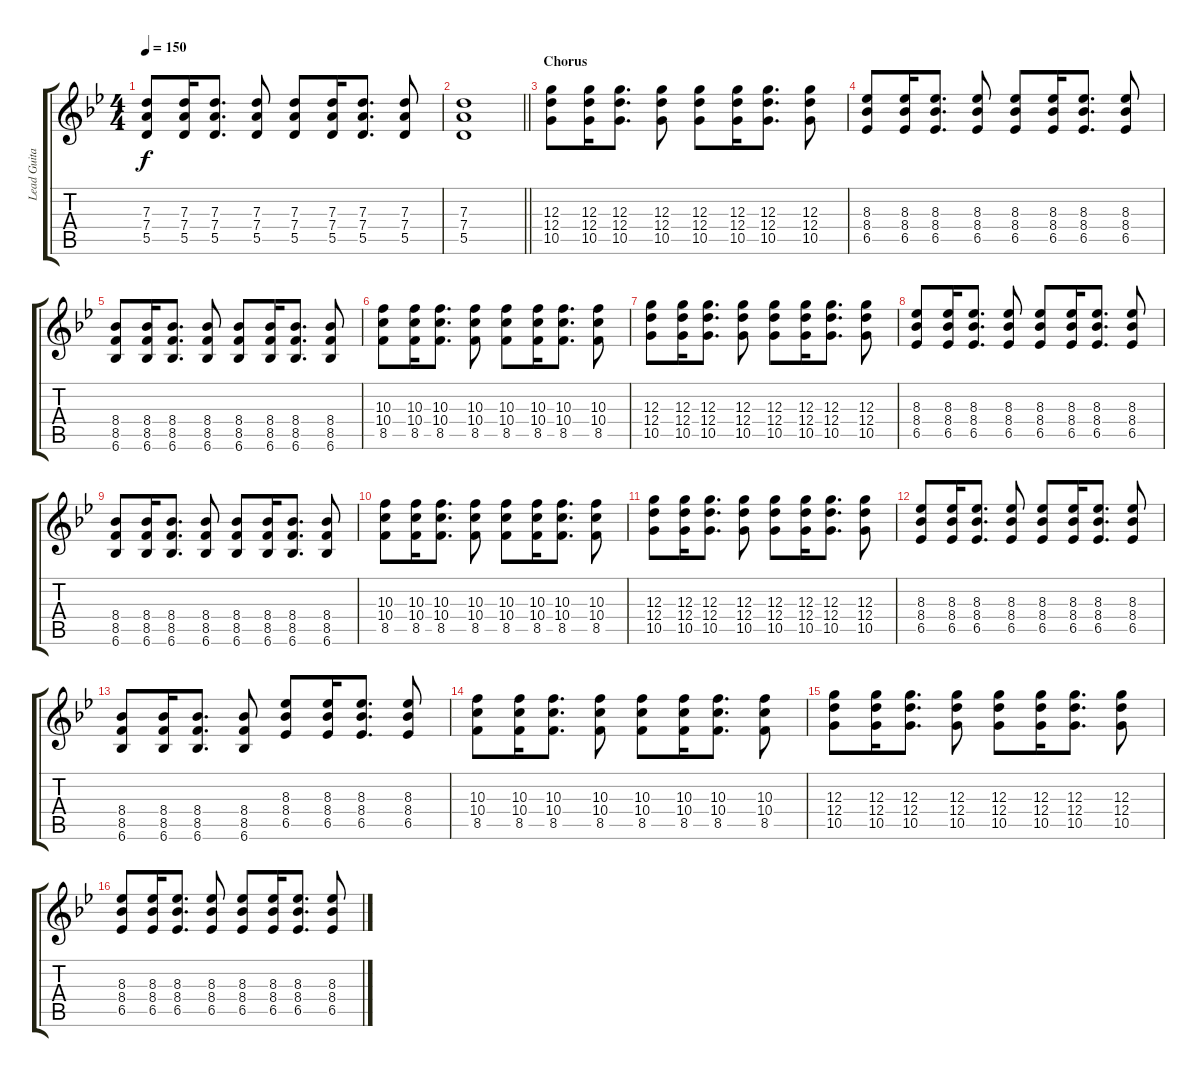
\track ("Lead Guitar" "Lead Guita") {instrument distortionguitar}
\staff {score tabs}
\tuning (E4 B3 G3 D3 A2 E2) {hide}
\ts (4 4)
\tempo 150
\clef g2
\ks bb
(7.3 7.4 5.5).8{dy f} (7.3 7.4 5.5).16 (7.3 7.4 5.5).8{d} (7.3 7.4 5.5).8 (7.3 7.4 5.5).8 (7.3 7.4 5.5).16 (7.3 7.4 5.5).8{d} (7.3 7.4 5.5).8 |
\barLineRight lightlight
(7.3 7.4 5.5).1 |
\section ("" "Chorus")
(12.3 12.4 10.5).8 (12.3 12.4 10.5).16 (12.3 12.4 10.5).8{d} (12.3 12.4 10.5).8 (12.3 12.4 10.5).8 (12.3 12.4 10.5).16 (12.3 12.4 10.5).8{d} (12.3 12.4 10.5).8 |
(8.3 8.4 6.5).8 (8.3 8.4 6.5).16 (8.3 8.4 6.5).8{d} (8.3 8.4 6.5).8 (8.3 8.4 6.5).8 (8.3 8.4 6.5).16 (8.3 8.4 6.5).8{d} (8.3 8.4 6.5).8 |
(8.4 8.5 6.6).8 (8.4 8.5 6.6).16 (8.4 8.5 6.6).8{d} (8.4 8.5 6.6).8 (8.4 8.5 6.6).8 (8.4 8.5 6.6).16 (8.4 8.5 6.6).8{d} (8.4 8.5 6.6).8 |
(10.3 10.4 8.5).8 (10.3 10.4 8.5).16 (10.3 10.4 8.5).8{d} (10.3 10.4 8.5).8 (10.3 10.4 8.5).8 (10.3 10.4 8.5).16 (10.3 10.4 8.5).8{d} (10.3 10.4 8.5).8 |
(12.3 12.4 10.5).8 (12.3 12.4 10.5).16 (12.3 12.4 10.5).8{d} (12.3 12.4 10.5).8 (12.3 12.4 10.5).8 (12.3 12.4 10.5).16 (12.3 12.4 10.5).8{d} (12.3 12.4 10.5).8 |
(8.3 8.4 6.5).8 (8.3 8.4 6.5).16 (8.3 8.4 6.5).8{d} (8.3 8.4 6.5).8 (8.3 8.4 6.5).8 (8.3 8.4 6.5).16 (8.3 8.4 6.5).8{d} (8.3 8.4 6.5).8 |
(8.4 8.5 6.6).8 (8.4 8.5 6.6).16 (8.4 8.5 6.6).8{d} (8.4 8.5 6.6).8 (8.4 8.5 6.6).8 (8.4 8.5 6.6).16 (8.4 8.5 6.6).8{d} (8.4 8.5 6.6).8 |
(10.3 10.4 8.5).8 (10.3 10.4 8.5).16 (10.3 10.4 8.5).8{d} (10.3 10.4 8.5).8 (10.3 10.4 8.5).8 (10.3 10.4 8.5).16 (10.3 10.4 8.5).8{d} (10.3 10.4 8.5).8 |
(12.3 12.4 10.5).8 (12.3 12.4 10.5).16 (12.3 12.4 10.5).8{d} (12.3 12.4 10.5).8 (12.3 12.4 10.5).8 (12.3 12.4 10.5).16 (12.3 12.4 10.5).8{d} (12.3 12.4 10.5).8 |
(8.3 8.4 6.5).8 (8.3 8.4 6.5).16 (8.3 8.4 6.5).8{d} (8.3 8.4 6.5).8 (8.3 8.4 6.5).8 (8.3 8.4 6.5).16 (8.3 8.4 6.5).8{d} (8.3 8.4 6.5).8 |
(8.4 8.5 6.6).8 (8.4 8.5 6.6).16 (8.4 8.5 6.6).8{d} (8.4 8.5 6.6).8 (8.3 8.4 6.5).8 (8.3 8.4 6.5).16 (8.3 8.4 6.5).8{d} (8.3 8.4 6.5).8 |
(10.3 10.4 8.5).8 (10.3 10.4 8.5).16 (10.3 10.4 8.5).8{d} (10.3 10.4 8.5).8 (10.3 10.4 8.5).8 (10.3 10.4 8.5).16 (10.3 10.4 8.5).8{d} (10.3 10.4 8.5).8 |
(12.3 12.4 10.5).8 (12.3 12.4 10.5).16 (12.3 12.4 10.5).8{d} (12.3 12.4 10.5).8 (12.3 12.4 10.5).8 (12.3 12.4 10.5).16 (12.3 12.4 10.5).8{d} (12.3 12.4 10.5).8 |
(8.3 8.4 6.5).8 (8.3 8.4 6.5).16 (8.3 8.4 6.5).8{d} (8.3 8.4 6.5).8 (8.3 8.4 6.5).8 (8.3 8.4 6.5).16 (8.3 8.4 6.5).8{d} (8.3 8.4 6.5).8
